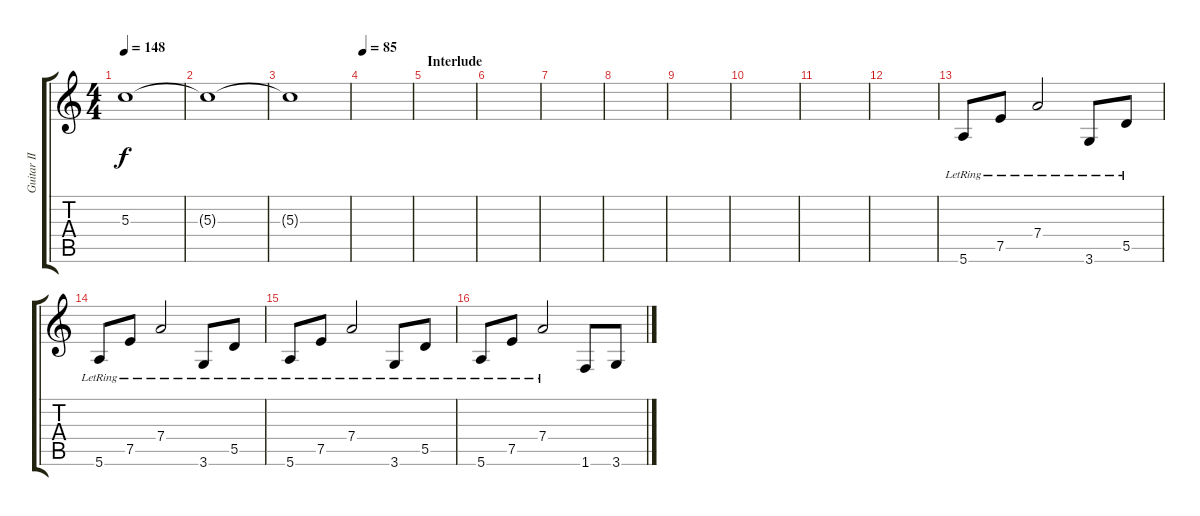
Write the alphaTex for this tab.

\track ("Guitar II" "Guitar II") {instrument distortionguitar}
\staff {score tabs}
\tuning (E4 B3 G3 D3 A2 E2) {hide}
\ts (4 4)
\tempo 148
\clef g2
\ks c
5.3.1{dy f} |
5.3{t}.1 |
5.3{t}.1 |
\tempo 85
|
\section ("" "Interlude")
|
|
|
|
|
|
|
|
5.6{lr}.8 7.5{lr}.8 7.4{lr}.2 3.6{lr}.8 5.5{lr}.8 |
5.6{lr}.8 7.5{lr}.8 7.4{lr}.2 3.6{lr}.8 5.5{lr}.8 |
5.6{lr}.8 7.5{lr}.8 7.4{lr}.2 3.6{lr}.8 5.5{lr}.8 |
5.6{lr}.8 7.5{lr}.8 7.4{lr}.2 1.6.8 3.6.8
